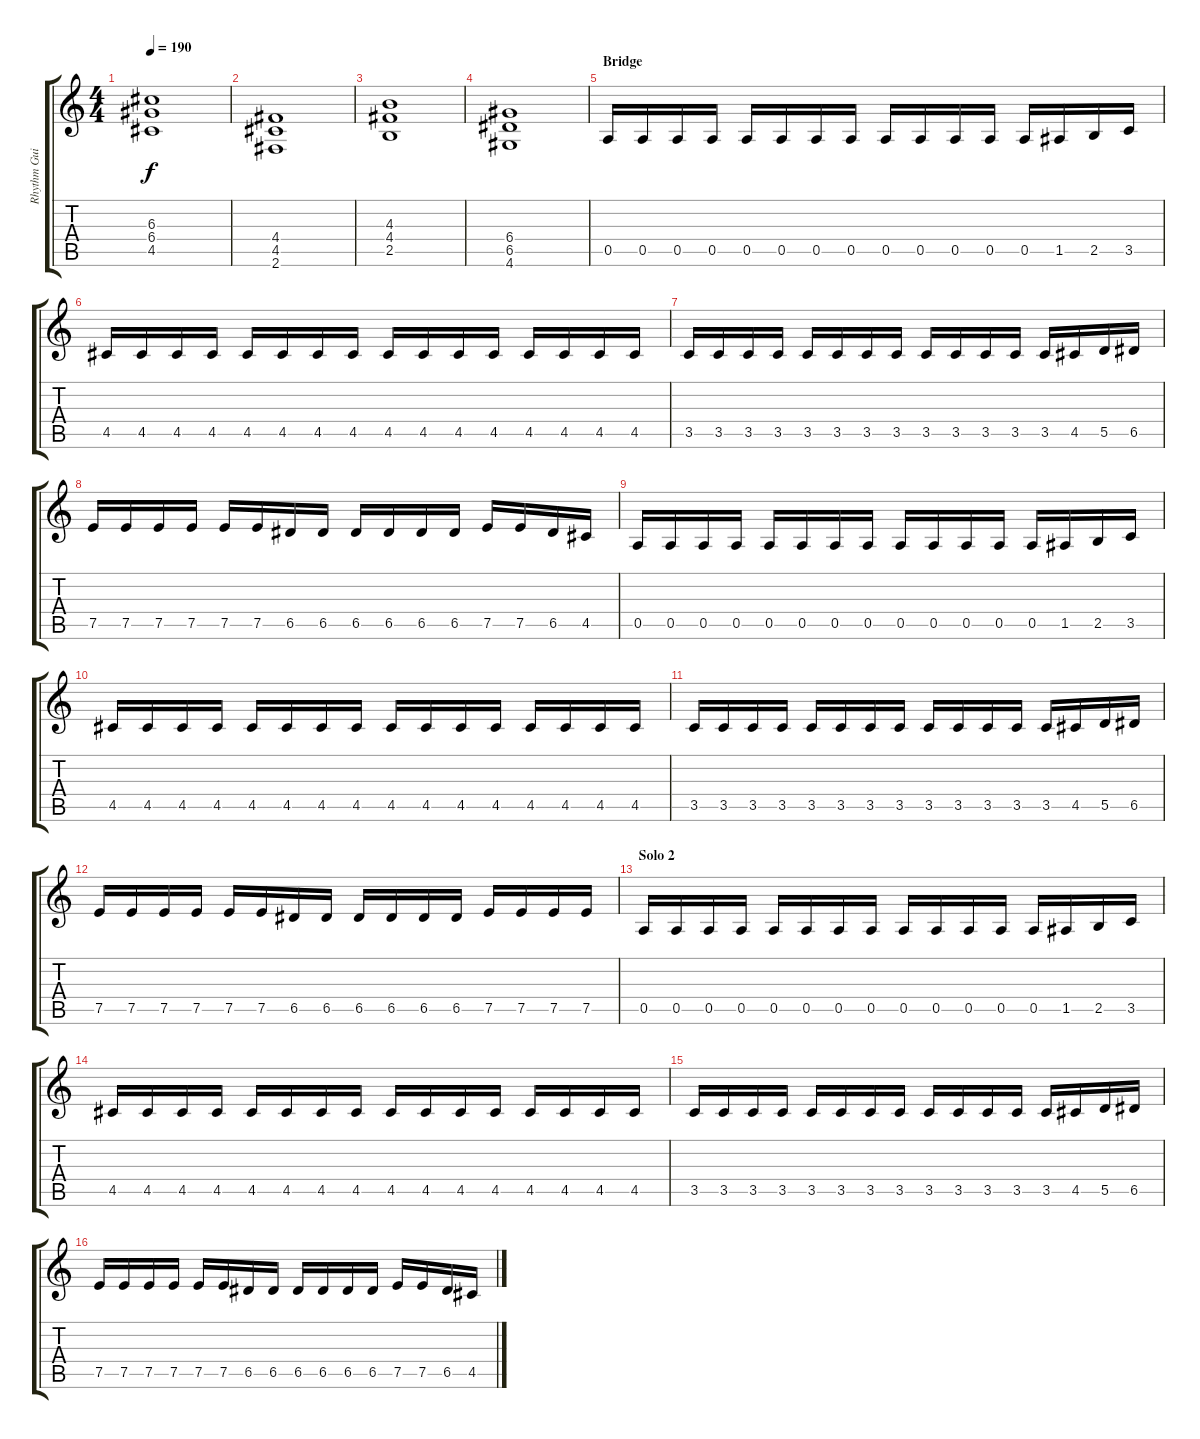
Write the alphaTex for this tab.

\track ("Rhythm Guitar Left" "Rhythm Gui") {instrument distortionguitar}
\staff {score tabs}
\tuning (E4 B3 G3 D3 A2 E2) {hide}
\ts (4 4)
\tempo 190
\clef g2
\ks c
(6.3 6.4 4.5).1{dy f} |
(4.4 4.5 2.6).1 |
(4.3 4.4 2.5).1 |
(6.4 6.5 4.6).1 |
\section ("" "Bridge")
0.5.16 0.5.16 0.5.16 0.5.16 0.5.16 0.5.16 0.5.16 0.5.16 0.5.16 0.5.16 0.5.16 0.5.16 0.5.16 1.5.16 2.5.16 3.5.16 |
4.5.16 4.5.16 4.5.16 4.5.16 4.5.16 4.5.16 4.5.16 4.5.16 4.5.16 4.5.16 4.5.16 4.5.16 4.5.16 4.5.16 4.5.16 4.5.16 |
3.5.16 3.5.16 3.5.16 3.5.16 3.5.16 3.5.16 3.5.16 3.5.16 3.5.16 3.5.16 3.5.16 3.5.16 3.5.16 4.5.16 5.5.16 6.5.16 |
7.5.16 7.5.16 7.5.16 7.5.16 7.5.16 7.5.16 6.5.16 6.5.16 6.5.16 6.5.16 6.5.16 6.5.16 7.5.16 7.5.16 6.5.16 4.5.16 |
0.5.16 0.5.16 0.5.16 0.5.16 0.5.16 0.5.16 0.5.16 0.5.16 0.5.16 0.5.16 0.5.16 0.5.16 0.5.16 1.5.16 2.5.16 3.5.16 |
4.5.16 4.5.16 4.5.16 4.5.16 4.5.16 4.5.16 4.5.16 4.5.16 4.5.16 4.5.16 4.5.16 4.5.16 4.5.16 4.5.16 4.5.16 4.5.16 |
3.5.16 3.5.16 3.5.16 3.5.16 3.5.16 3.5.16 3.5.16 3.5.16 3.5.16 3.5.16 3.5.16 3.5.16 3.5.16 4.5.16 5.5.16 6.5.16 |
7.5.16 7.5.16 7.5.16 7.5.16 7.5.16 7.5.16 6.5.16 6.5.16 6.5.16 6.5.16 6.5.16 6.5.16 7.5.16 7.5.16 7.5.16 7.5.16 |
\section ("" "Solo 2")
0.5.16 0.5.16 0.5.16 0.5.16 0.5.16 0.5.16 0.5.16 0.5.16 0.5.16 0.5.16 0.5.16 0.5.16 0.5.16 1.5.16 2.5.16 3.5.16 |
4.5.16 4.5.16 4.5.16 4.5.16 4.5.16 4.5.16 4.5.16 4.5.16 4.5.16 4.5.16 4.5.16 4.5.16 4.5.16 4.5.16 4.5.16 4.5.16 |
3.5.16 3.5.16 3.5.16 3.5.16 3.5.16 3.5.16 3.5.16 3.5.16 3.5.16 3.5.16 3.5.16 3.5.16 3.5.16 4.5.16 5.5.16 6.5.16 |
7.5.16 7.5.16 7.5.16 7.5.16 7.5.16 7.5.16 6.5.16 6.5.16 6.5.16 6.5.16 6.5.16 6.5.16 7.5.16 7.5.16 6.5.16 4.5.16
